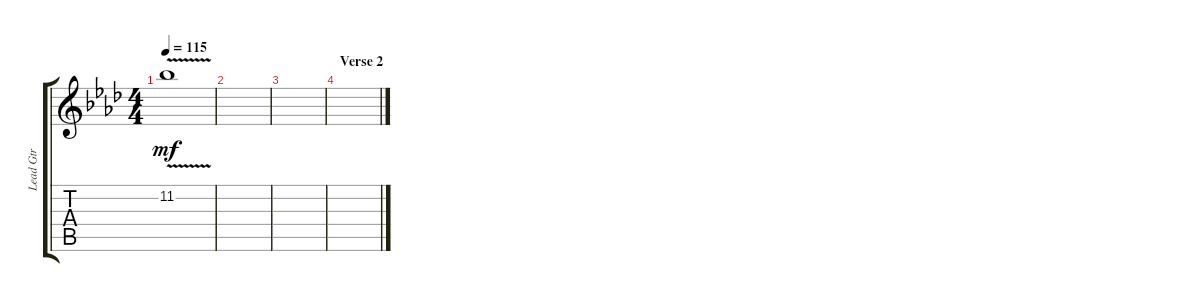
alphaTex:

\track ("Lead Gtr" "Lead Gtr") {instrument distortionguitar}
\staff {score tabs}
\tuning (E4 B3 G3 D3 A2 E2) {hide}
\ts (4 4)
\tempo 115
\clef g2
\ks ab
11.2{v}.1{dy mf volume 0} |
|
|
\section ("" "Verse 2")
